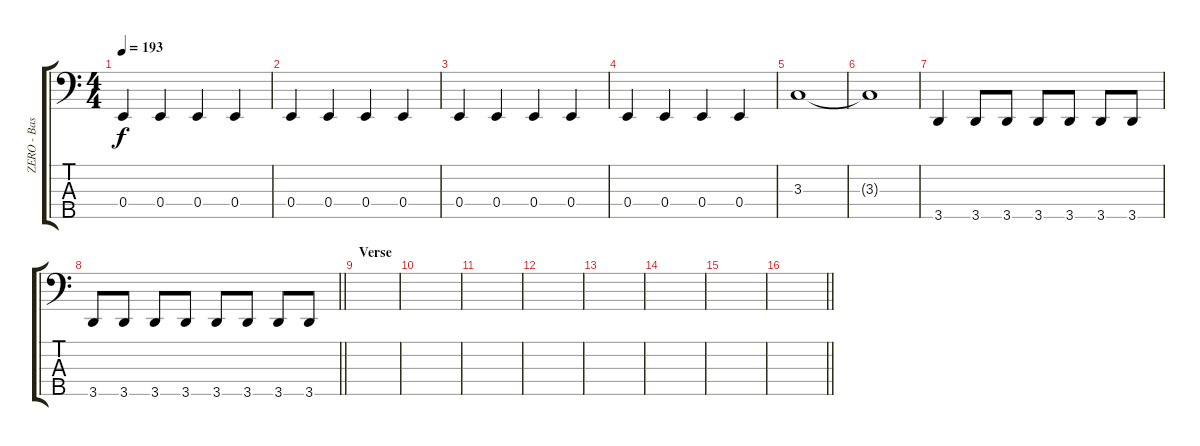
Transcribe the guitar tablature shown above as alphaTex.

\track ("ZERO - Bass" "ZERO - Bas") {instrument electricbassfinger}
\staff {score tabs}
\tuning (G2 D2 A1 E1 B0) {hide}
\ts (4 4)
\section ("" "")
\tempo 193
\clef f4
\ks c
0.4.4{dy f} 0.4.4 0.4.4 0.4.4 |
0.4.4 0.4.4 0.4.4 0.4.4 |
0.4.4 0.4.4 0.4.4 0.4.4 |
0.4.4 0.4.4 0.4.4 0.4.4 |
3.3.1 |
3.3{t}.1 |
3.5.4 3.5.8 3.5.8 3.5.8 3.5.8 3.5.8 3.5.8 |
\barLineRight lightlight
3.5.8 3.5.8 3.5.8 3.5.8 3.5.8 3.5.8 3.5.8 3.5.8 |
\section ("" "Verse")
|
|
|
|
|
|
|
\barLineRight lightlight
